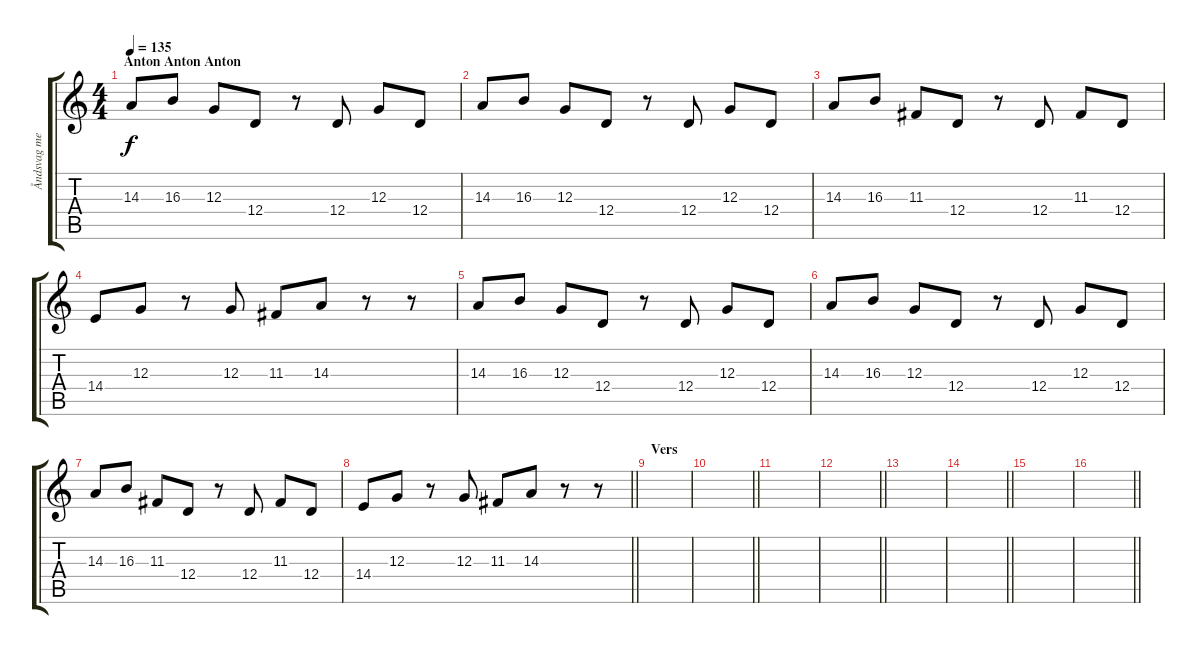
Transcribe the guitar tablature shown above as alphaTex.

\track ("Åndsvag melodi" "Åndsvag me") {instrument trumpet}
\staff {score tabs}
\tuning (E4 B3 G3 D3 A2 E2) {hide}
\ts (4 4)
\section ("" "Anton Anton Anton")
\tempo 135
\clef g2
\ks c
14.3.8{dy f} 16.3.8 12.3.8 12.4.8 r.8 12.4.8 12.3.8 12.4.8 |
14.3.8 16.3.8 12.3.8 12.4.8 r.8 12.4.8 12.3.8 12.4.8 |
14.3.8 16.3.8 11.3.8 12.4.8 r.8 12.4.8 11.3.8 12.4.8 |
14.4.8 12.3.8 r.8 12.3.8 11.3.8 14.3.8 r.8 r.8 |
14.3.8 16.3.8 12.3.8 12.4.8 r.8 12.4.8 12.3.8 12.4.8 |
14.3.8 16.3.8 12.3.8 12.4.8 r.8 12.4.8 12.3.8 12.4.8 |
14.3.8 16.3.8 11.3.8 12.4.8 r.8 12.4.8 11.3.8 12.4.8 |
\barLineRight lightlight
14.4.8 12.3.8 r.8 12.3.8 11.3.8 14.3.8 r.8 r.8 |
\section ("" "Vers")
|
\barLineRight lightlight
|
|
\barLineRight lightlight
|
|
\barLineRight lightlight
|
|
\barLineRight lightlight
